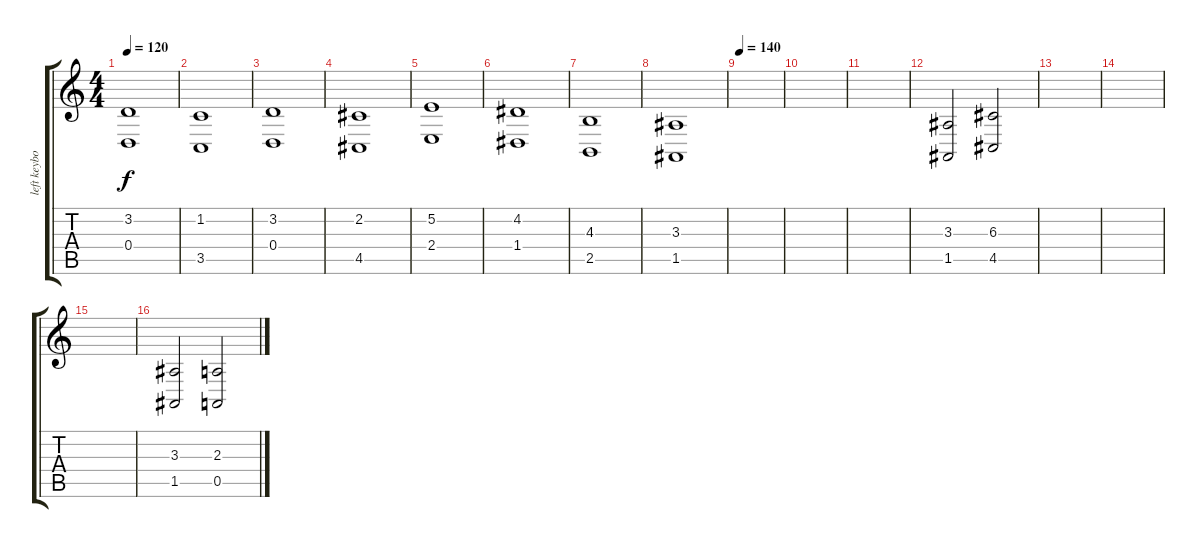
\track ("left keyboard hand (pad) - Alex" "left keybo") {instrument synthstrings1}
\staff {score tabs}
\tuning (E4 B3 G3 D3 A2 E2) {hide}
\ts (4 4)
\tempo 120
\clef g2
\ks c
(3.2 0.4).1{dy f} |
(1.2 3.5).1 |
(3.2 0.4).1 |
(2.2 4.5).1 |
(5.2 2.4).1 |
(4.2 1.4).1 |
(4.3 2.5).1 |
(3.3 1.5).1{volume 13} |
\tempo 140
|
|
|
(3.3 1.5).2 (6.3 4.5).2 |
|
|
|
(3.3 1.5).2 (2.3 0.5).2
